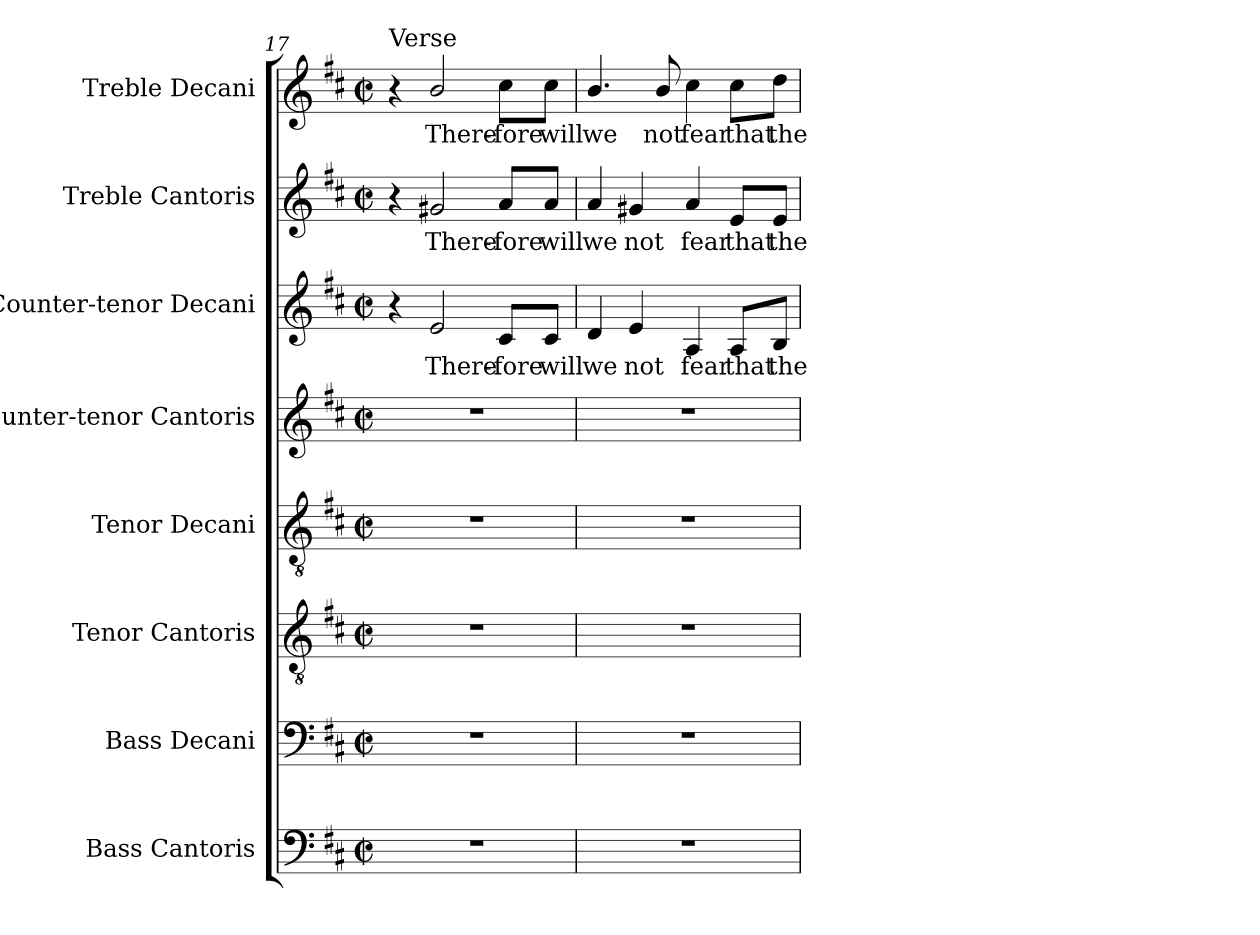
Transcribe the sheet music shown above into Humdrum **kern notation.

**kern	**kern	**kern	**kern	**kern	**kern	**text	**kern	**text	**kern	**text
*part8	*part7	*part6	*part5	*part4	*part3	*part3	*part2	*part2	*part1	*part1
*staff8	*staff7	*staff6	*staff5	*staff4	*staff3	*staff3	*staff2	*staff2	*staff1	*staff1
*I"Bass Cantoris	*I"Bass Decani	*I"Tenor Cantoris	*I"Tenor Decani	*I"Counter-tenor Cantoris	*I"Counter-tenor Decani	*	*I"Treble Cantoris	*	*I"Treble Decani	*
*I'B.	*I'B.	*I'T.	*I'T.	*I'A.	*I'A.	*	*I'S.	*	*	*
!!LO:LB:g=z
*clefF4	*clefF4	*clefGv2	*clefGv2	*clefG2	*clefG2	*	*clefG2	*	*clefG2	*
*	*	*ITrd7c12	*ITrd7c12	*	*	*	*	*	*	*
*k[f#c#]	*k[f#c#]	*k[f#c#]	*k[f#c#]	*k[f#c#]	*k[f#c#]	*	*k[f#c#]	*	*k[f#c#]	*
*D:	*D:	*D:	*D:	*D:	*D:	*	*D:	*	*D:	*
*M2/2	*M2/2	*M2/2	*M2/2	*M2/2	*M2/2	*	*M2/2	*	*M2/2	*
*met(c|)	*met(c|)	*met(c|)	*met(c|)	*met(c|)	*met(c|)	*	*met(c|)	*	*met(c|)	*
=17	=17	=17	=17	=17	=17	=17	=17	=17	=17	=17
!	!	!	!	!	!	!	!	!	!LO:TX:a:t=Verse	!
1r	1r	1r	1r	1r	4r	.	4r	.	4r	.
!	!	!	!	!	!	!LO:LY:b:color=#000000	!	!	!	!
!	!	!	!	!	!	!	!	!LO:LY:b:color=#000000	!	!
!	!	!	!	!	!	!	!	!	!	!LO:LY:b:color=#000000
.	.	.	.	.	2ei/	There-	2g#Xi/	There-	2bi/	There-
!	!	!	!	!	!	!LO:LY:b:color=#000000	!	!	!	!
!	!	!	!	!	!	!	!	!LO:LY:b:color=#000000	!	!
!	!	!	!	!	!	!	!	!	!	!LO:LY:b:color=#000000
.	.	.	.	.	8c#i/L	-fore	8ai/L	-fore	8cc#i\L	-fore
!	!	!	!	!	!	!LO:LY:b:color=#000000	!	!	!	!
!	!	!	!	!	!	!	!	!LO:LY:b:color=#000000	!	!
!	!	!	!	!	!	!	!	!	!	!LO:LY:b:color=#000000
.	.	.	.	.	8c#i/J	will	8ai/J	will	8cc#i\J	will
=18	=18	=18	=18	=18	=18	=18	=18	=18	=18	=18
!	!	!	!	!	!	!LO:LY:b:color=#000000	!	!	!	!
!	!	!	!	!	!	!	!	!LO:LY:b:color=#000000	!	!
!	!	!	!	!	!	!	!	!	!	!LO:LY:b:color=#000000
1r	1r	1r	1r	1r	4di/	we	4ai/	we	4.bi/	we
!	!	!	!	!	!	!LO:LY:b:color=#000000	!	!	!	!
!	!	!	!	!	!	!	!	!LO:LY:b:color=#000000	!	!
.	.	.	.	.	4ei/	not	4g#Xi/	not	.	.
!	!	!	!	!	!	!	!	!	!	!LO:LY:b:color=#000000
.	.	.	.	.	.	.	.	.	8bi/	not
!	!	!	!	!	!	!LO:LY:b:color=#000000	!	!	!	!
!	!	!	!	!	!	!	!	!LO:LY:b:color=#000000	!	!
!	!	!	!	!	!	!	!	!	!	!LO:LY:b:color=#000000
.	.	.	.	.	4Ai/	fear	4ai/	fear	4cc#i\	fear
!	!	!	!	!	!	!LO:LY:b:color=#000000	!	!	!	!
!	!	!	!	!	!	!	!	!LO:LY:b:color=#000000	!	!
!	!	!	!	!	!	!	!	!	!	!LO:LY:b:color=#000000
.	.	.	.	.	8Ai/L	that	8ei/L	that	8cc#i\L	that
!	!	!	!	!	!	!LO:LY:b:color=#000000	!	!	!	!
!	!	!	!	!	!	!	!	!LO:LY:b:color=#000000	!	!
!	!	!	!	!	!	!	!	!	!	!LO:LY:b:color=#000000
.	.	.	.	.	8Bi/J	the	8ei/J	the	8ddi\J	the
=	=	=	=	=	=	=	=	=	=	=
*-	*-	*-	*-	*-	*-	*-	*-	*-	*-	*-
